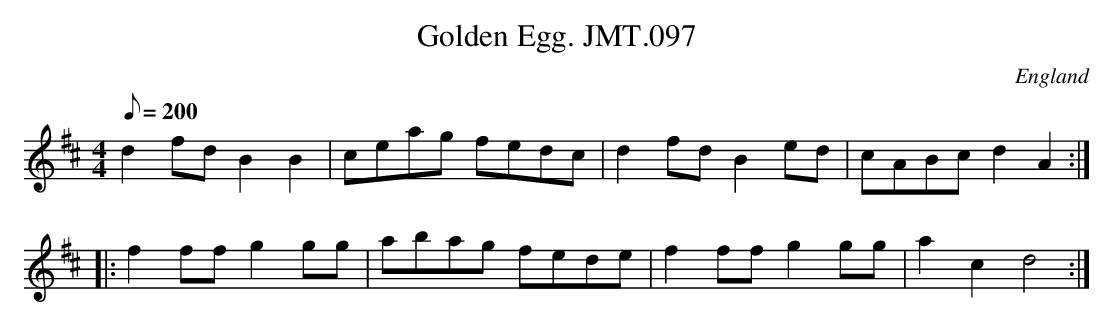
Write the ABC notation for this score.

X:1
T:Golden Egg. JMT.097
M:4/4
L:1/8
Q:200
O:England
K:D
d2fdB2B2|ceag fedc|d2fdB2ed|cABcd2A2:|!
|:f2ffg2gg|abag fede|f2ffg2gg|a2c2d4:|]
